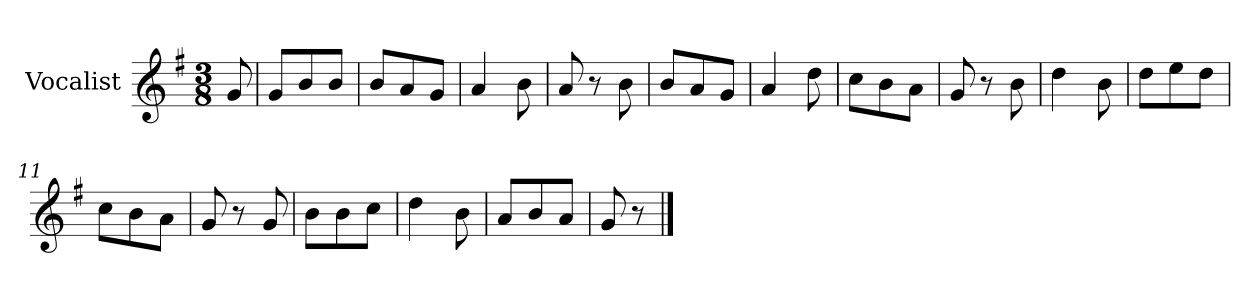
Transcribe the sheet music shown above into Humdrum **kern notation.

**kern
*part1
*staff1
*I"Vocalist
*k[f#]
*G:
*M3/8
=
8g
=1
8gL
8b
8bJ
=2
8bL
8a
8gJ
=3
4a
8b
=4
8a
8r
8b
=5
8bL
8a
8gJ
=6
4a
8dd
=7
8ccL
8b
8aJ
=8
8g
8r
8b
=9
4dd
8b
=10
8ddL
8ee
8ddJ
=11
8ccL
8b
8aJ
=12
8g
8r
8g
=13
8bL
8b
8ccJ
=14
4dd
8b
=15
8aL
8b
8aJ
=16
8g
8r
==
*-
